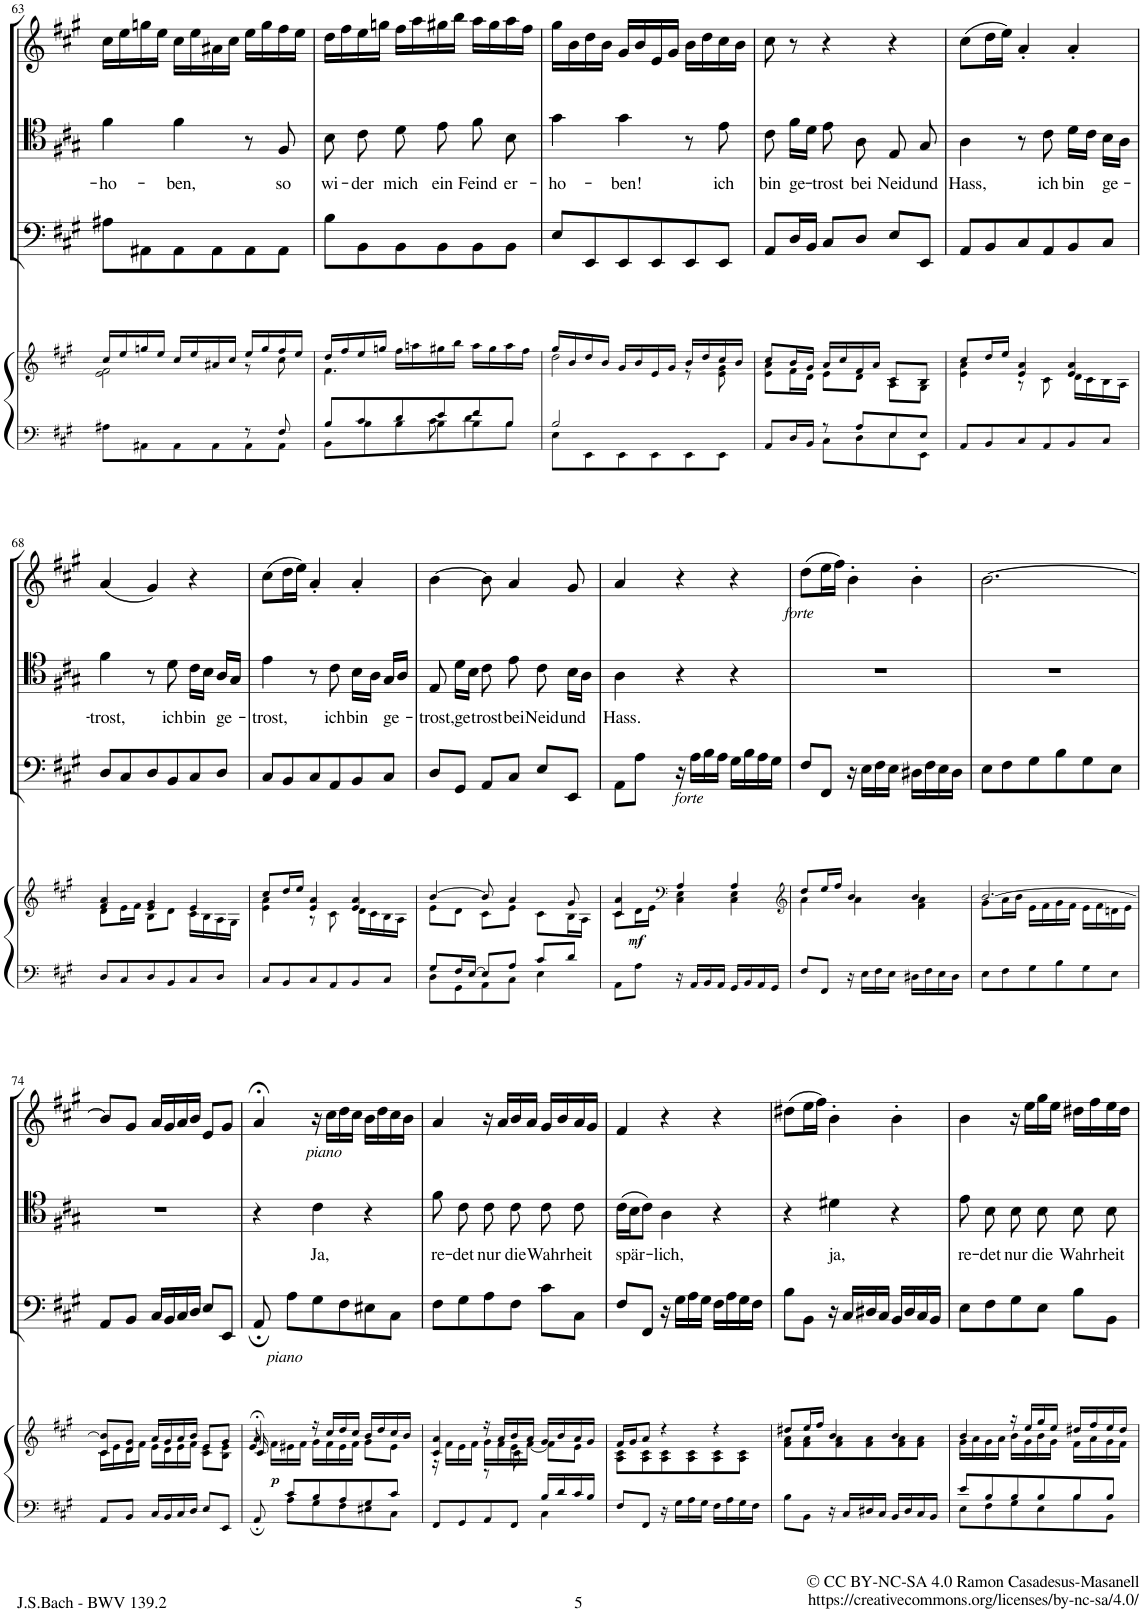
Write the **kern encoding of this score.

**kern	**kern	**dynam	**kern	**dynam	**kern	**text	**kern	**dynam
*part4	*part4	*part4	*part3	*part3	*part2	*part2	*part1	*part1
*staff5	*staff4	*staff4/5	*staff3	*staff3	*staff2	*staff2	*staff1	*staff1
*I"Piano reduction	*	*	*I"Continuo	*	*I"Tenore	*	*I"Violino I concertato	*
*I'Pno	*	*	*	*	*	*	*I'Vln	*
!!LO:PB:g=z
*clefF4	*clefG2	*	*clefF4	*	*clefC4	*	*clefG2	*
*k[f#c#g#]	*k[f#c#g#]	*	*k[f#c#g#]	*	*k[f#c#g#]	*	*k[f#c#g#]	*
*M3/4	*M3/4	*	*M3/4	*	*M3/4	*	*M3/4	*
=63	=63	=63	=63	=63	=63	=63	=63	=63
*^	*^	*	*	*	*	*	*	*
!	!	!	!	!	!	!	!	!LO:LY:b	!	!
2ryy	8A#X\L	16cc#/LL	2e\ 2f#\	.	8A#X\L	.	4f#\	-ho-	16cc#\LL	.
.	.	16ee/	.	.	.	.	.	.	16ee\	.
.	8AA#X\	16ggn/	.	.	8AA#X\	.	.	.	16ggn\	.
.	.	16ee/JJ	.	.	.	.	.	.	16ee\JJ	.
!	!	!	!	!	!	!	!	!LO:LY:b	!	!
.	8AA#\	16cc#/LL	.	.	8AA#\	.	4f#\	-ben,	16cc#\LL	.
.	.	16ee/	.	.	.	.	.	.	16ee\	.
.	8AA#\	16a#X/	.	.	8AA#\	.	.	.	16a#X\	.
.	.	16cc#/JJ	.	.	.	.	.	.	16cc#\JJ	.
8r	8AA#\	16ee/LL	8r	.	8AA#\	.	8r	.	16ee\LL	.
.	.	16gg/	.	.	.	.	.	.	16gg\	.
!	!	!	!	!	!	!	!	!LO:LY:b	!	!
8F#/	8AA#\J	16ff#/	8cc#\	.	8AA#\J	.	8F#/	so	16ff#\	.
.	.	16ee/JJ	.	.	.	.	.	.	16ee\JJ	.
=64	=64	=64	=64	=64	=64	=64	=64	=64	=64	=64
*	*^	*	*	*	*	*	*	*	*	*
!	!	!	!	!	!	!	!	!	!LO:LY:b	!	!
8B/L	8BB\L	4.ryy	16dd/LL	4.f#\	.	8B\L	.	8B\	wi-	16dd\LL	.
.	.	.	16ff#/	.	.	.	.	.	.	16ff#\	.
!	!	!	!	!	!	!	!	!	!LO:LY:b	!	!
8c#/	8B\	.	16ee/	.	.	8BB\	.	8c#\	-der	16ee\	.
.	.	.	16ggn/JJ	.	.	.	.	.	.	16ggn\JJ	.
!	!	!	!	!	!	!	!	!	!LO:LY:b	!	!
8d/	8B\	.	16ff#\LL	.	.	8BB\	.	8d\	mich	16ff#\LL	.
.	.	.	16aan\	.	.	.	.	.	.	16aa\	.
!	!	!	!	!	!	!	!	!	!LO:LY:b	!	!
8e/	8B\	8c#\	16gg#X\	4.ryy	.	8BB\	.	8e\	ein	16gg#X\	.
.	.	.	16bb\JJ	.	.	.	.	.	.	16bb\JJ	.
!	!	!	!	!	!	!	!	!	!LO:LY:b	!	!
8f#/	8B\	4d\	16aa\LL	.	.	8BB\	.	8f#\	Feind	16aa\LL	.
.	.	.	16gg#\	.	.	.	.	.	.	16gg#\	.
!	!	!	!	!	!	!	!	!	!LO:LY:b	!	!
8B/J	8B\J	.	16aa\	.	.	8BB\J	.	8B\	er-	16aa\	.
.	.	.	16ff#\JJ	.	.	.	.	.	.	16ff#\JJ	.
*	*v	*v	*	*	*	*	*	*	*	*	*
=65	=65	=65	=65	=65	=65	=65	=65	=65	=65	=65
!	!	!	!	!	!	!	!	!LO:LY:b	!	!
2B/	8E\L	16gg#/LL	2dd\	.	8E/L	.	4g#\	-ho-	16gg#\LL	.
.	.	16b/	.	.	.	.	.	.	16b\	.
.	8EE\	16dd/	.	.	8EE/	.	.	.	16dd\	.
.	.	16b/JJ	.	.	.	.	.	.	16b\JJ	.
!	!	!	!	!	!	!	!	!LO:LY:b	!	!
.	8EE\	16g#/LL	.	.	8EE/	.	4g#\	-ben!	16g#/LL	.
.	.	16b/	.	.	.	.	.	.	16b/	.
.	8EE\	16e/	.	.	8EE/	.	.	.	16e/	.
.	.	16g#/JJ	.	.	.	.	.	.	16g#/JJ	.
4ryy	8EE\	16b/LL	8r	.	8EE/	.	8r	.	16b\LL	.
.	.	16dd/	.	.	.	.	.	.	16dd\	.
!	!	!	!	!	!	!	!	!LO:LY:b	!	!
.	8EE\J	16cc#/	8e\ 8g#\	.	8EE/J	.	8e\	ich	16cc#\	.
.	.	16b/JJ	.	.	.	.	.	.	16b\JJ	.
=66	=66	=66	=66	=66	=66	=66	=66	=66	=66	=66
!	!	!	!	!	!	!	!	!LO:LY:b	!	!
4ryy	8AA/L	8cc#/L	8e\ 8a\L	.	8AA/L	.	8c#\	bin	8cc#\	.
!	!	!	!	!	!	!	!	!LO:LY:b	!	!
.	16D/L	16b/L	16f#\L	.	16D/L	.	16f#\LL	ge-	8r	.
.	16BB/JJ	16g#/JJ	16d\JJ	.	16BB/JJ	.	16d\JJ	.	.	.
!	!	!	!	!	!	!	!	!LO:LY:b	!	!
8r	8C#\L	16a/LL	8e\L	.	8C#/L	.	8e\	-trost	4r	.
.	.	16cc#/	.	.	.	.	.	.	.	.
!	!	!	!	!	!	!	!	!LO:LY:b	!	!
8A/L	8D\	16f#/	8d\J	.	8D/J	.	8A\	bei	.	.
.	.	16a/JJ	.	.	.	.	.	.	.	.
!	!	!	!	!	!	!	!	!LO:LY:b	!	!
8E/	8E\	8c#/L	8A\L	.	8E/L	.	8E/	Neid	4r	.
!	!	!	!	!	!	!	!	!LO:LY:b	!	!
8E/J	8EE\J	8B/J	8G#\J	.	8EE/J	.	8G#/	und	.	.
=67	=67	=67	=67	=67	=67	=67	=67	=67	=67	=67
!	!	!	!	!	!	!	!	!LO:LY:b	!	!
*v	*v	*	*	*	*	*	*	*	*	*
8AA/L	8cc#/L	4e\ 4a\	.	8AA/L	.	4A\	Hass,	(8cc#\L	.
8BB/	16dd/L	.	.	8BB/	.	.	.	16dd\L	.
.	16ee/JJ	.	.	.	.	.	.	16ee\JJ)	.
8C#/	4e/ 4a/	8r	.	8C#/	.	8r	.	4a'/	.
!	!	!	!	!	!	!	!LO:LY:b	!	!
8AA/	.	8c#\	.	8AA/	.	8c#\	ich	.	.
!	!	!	!	!	!	!	!LO:LY:b	!	!
8BB/	4e/ 4a/	16d\LL	.	8BB/	.	16d\LL	bin	4a'/	.
.	.	16c#\	.	.	.	16c#\JJ	.	.	.
!	!	!	!	!	!	!	!LO:LY:b	!	!
8C#/J	.	16B\	.	8C#/J	.	16B\LL	ge-	.	.
.	.	16A\JJ	.	.	.	16A\JJ	.	.	.
!!LO:LB:g=z
=68	=68	=68	=68	=68	=68	=68	=68	=68	=68
!	!	!	!	!	!	!	!LO:LY:b	!	!
8D/L	4f#/ 4a/	8d\L	.	8D/L	.	4f#\	-trost,	(4a/	.
8C#/	.	16e\L	.	8C#/	.	.	.	.	.
.	.	16f#\JJ	.	.	.	.	.	.	.
8D/	4e/ 4g#/	8B\L	.	8D/	.	8r	.	4g#/)	.
!	!	!	!	!	!	!	!LO:LY:b	!	!
8BB/	.	8d\J	.	8BB/	.	8d\	ich	.	.
!	!	!	!	!	!	!	!LO:LY:b	!	!
8C#/	4e/	16c#\LL	.	8C#/	.	16c#\LL	bin	4r	.
.	.	16B\	.	.	.	16B\JJ	.	.	.
!	!	!	!	!	!	!	!LO:LY:b	!	!
8D/J	.	16A\	.	8D/J	.	16A/LL	ge-	.	.
.	.	16G#\JJ	.	.	.	16G#/JJ	.	.	.
=69	=69	=69	=69	=69	=69	=69	=69	=69	=69
!	!	!	!	!	!	!	!LO:LY:b	!	!
8C#/L	8cc#/L	4e\ 4a\	.	8C#/L	.	4e\	-trost,	(8cc#\L	.
8BB/	16dd/L	.	.	8BB/	.	.	.	16dd\L	.
.	16ee/JJ	.	.	.	.	.	.	16ee\JJ)	.
8C#/	4e/ 4a/	8r	.	8C#/	.	8r	.	4a'/	.
!	!	!	!	!	!	!	!LO:LY:b	!	!
8AA/	.	8c#\	.	8AA/	.	8c#\	ich	.	.
!	!	!	!	!	!	!	!LO:LY:b	!	!
8BB/	4e/ 4a/	16d\LL	.	8BB/	.	16B\LL	bin	4a'/	.
.	.	16c#\	.	.	.	16A\JJ	.	.	.
!	!	!	!	!	!	!	!LO:LY:b	!	!
8C#/J	.	16B\	.	8C#/J	.	16G#/LL	ge-	.	.
.	.	16A\JJ	.	.	.	16A/JJ	.	.	.
=70	=70	=70	=70	=70	=70	=70	=70	=70	=70
*^	*	*	*	*	*	*	*	*	*
!	!	!	!	!	!	!	!	!LO:LY:b	!	!
8G#/L	8D\L	[4b/	8e\L	.	8D/L	.	8E/	-trost,	[4b\	.
!	!	!	!	!	!	!	!	!LO:LY:b	!	!
16F#/L	8GG#\	.	8d\J	.	8GG#/J	.	16d\LL	ge-	.	.
[16E/JJ	.	.	.	.	.	.	16B\JJ	.	.	.
!	!	!	!	!	!	!	!	!LO:LY:b	!	!
8E/L]	8AA\	8b/]	8c#\L	.	8AA/L	.	8c#\	-trost	8b\]	.
!	!	!	!	!	!	!	!	!LO:LY:b	!	!
8A/J	8C#\J	4a/	8e\J	.	8C#/J	.	8e\	bei	4a/	.
!	!	!	!	!	!	!	!	!LO:LY:b	!	!
8c#/L	4E\	.	8c#\L	.	8E/L	.	8c#\	Neid	.	.
!	!	!	!	!	!	!	!	!LO:LY:b	!	!
8d/J	.	8g#/	16B\L	.	8EE/J	.	16B\LL	und	8g#/	.
.	.	.	16A\JJ	.	.	.	16A\JJ	.	.	.
*v	*v	*	*	*	*	*	*	*	*	*
=71	=71	=71	=71	=71	=71	=71	=71	=71	=71
!	!	!	!	!	!	!	!LO:LY:b	!	!
8AA\L	4c#/ 4a/	8c#\L	.	8AA\L	.	4A\	Hass.	4a/	.
!	!	!	!LO:DY:b	!	!	!	!	!	!
8A\J	.	16d\L	mf	8A\J	.	.	.	.	.
.	.	16e\JJ	.	.	.	.	.	.	.
*	*clefF4	*	*	*	*	*	*	*	*
16r	4A/	4C#\ 4E\	.	16r	.	4r	.	4r	.
!	!	!	!	!	!LO:DY:b	!	!	!	!
16AA/LL	.	.	.	16A\LL	other-dynamics	.	.	.	.
16BB/	.	.	.	16B\	.	.	.	.	.
16AA/JJ	.	.	.	16A\JJ	.	.	.	.	.
16GG#/LL	4A/	4C#\ 4E\	.	16G#\LL	.	4r	.	4r	.
16BB/	.	.	.	16B\	.	.	.	.	.
16AA/	.	.	.	16A\	.	.	.	.	.
16GG#/JJ	.	.	.	16G#\JJ	.	.	.	.	.
=72	=72	=72	=72	=72	=72	=72	=72	=72	=72
*	*clefG2	*	*	*	*	*	*	*	*
!	!	!	!	!	!	!	!	!	!LO:DY:b
8F#/L	8dd/L	4a\	.	8F#/L	.	2.r	.	(8dd\L	other-dynamics
8FF#/J	16ee/L	.	.	8FF#/J	.	.	.	16ee\L	.
.	16ff#/JJ	.	.	.	.	.	.	16ff#\JJ)	.
16r	4b/	4a\	.	16r	.	.	.	4b'\	.
16E\LL	.	.	.	16E\LL	.	.	.	.	.
16F#\	.	.	.	16F#\	.	.	.	.	.
16E\JJ	.	.	.	16E\JJ	.	.	.	.	.
16D#X\LL	4b/	4f#\ 4a\	.	16D#X\LL	.	.	.	4b'\	.
16F#\	.	.	.	16F#\	.	.	.	.	.
16E\	.	.	.	16E\	.	.	.	.	.
16D#\JJ	.	.	.	16D#\JJ	.	.	.	.	.
=73	=73	=73	=73	=73	=73	=73	=73	=73	=73
8E\L	[2.b/	8g#\L	.	8E\L	.	2.r	.	[2.b\	.
8F#\	.	16a\L	.	8F#\	.	.	.	.	.
.	.	16b\JJ	.	.	.	.	.	.	.
8G#\	.	16e\LL	.	8G#\	.	.	.	.	.
.	.	16f#\	.	.	.	.	.	.	.
8B\	.	16g#\	.	8B\	.	.	.	.	.
.	.	16f#\JJ	.	.	.	.	.	.	.
8G#\	.	16e\LL	.	8G#\	.	.	.	.	.
.	.	16f#\	.	.	.	.	.	.	.
8E\J	.	16dn\	.	8E\J	.	.	.	.	.
.	.	16e\JJ	.	.	.	.	.	.	.
!!LO:LB:g=z
=74	=74	=74	=74	=74	=74	=74	=74	=74	=74
8AA/L	8c#/ 8b/]L	16c#\LL	.	8AA/L	.	2.r	.	8b/L]	.
.	.	16e\	.	.	.	.	.	.	.
8BB/J	8d/ 8g#/J	16d\	.	8BB/J	.	.	.	8g#/J	.
.	.	16f#\JJ	.	.	.	.	.	.	.
16C#/LL	16a/LL	16e\LL	.	16C#/LL	.	.	.	16a/LL	.
16BB/	16g#/	16d\	.	16BB/	.	.	.	16g#/	.
16C#/	16a/	16e\	.	16C#/	.	.	.	16a/	.
16D/JJ	16b/JJ	16f#\JJ	.	16D/JJ	.	.	.	16b/JJ	.
8E/L	8e/L	8c#\ 8e\L	.	8E/L	.	.	.	8e/L	.
8EE/J	8g#/J	8B\ 8e\J	.	8EE/J	.	.	.	8g#/J	.
=75	=75	=75	=75	=75	=75	=75	=75	=75	=75
*^	*	*^	*	*	*	*	*	*	*
8ryy	8AA;/	4a;</	16c#/	8e/	.	8AA;/	.	4r	.	4a;</	.
!	!	!	!	!	!LO:DY:b	!	!	!	!	!	!
.	.	.	16f#\LL	.	p	.	.	.	.	.	.
!	!	!	!	!	!	!	!LO:DY:b	!	!	!	!
8c#/L	8A\L	.	16e#X\	2ryy	.	8A\L	other-dynamics	.	.	.	.
.	.	.	16f#\JJ	.	.	.	.	.	.	.	.
!	!	!	!	!	!	!	!	!	!LO:LY:b	!	!
8B/	8G#\	16r	16g#\LL	.	.	8G#\	.	4c#\	Ja,	16r	.
!	!	!	!	!	!	!	!	!	!	!	!LO:DY:b
.	.	16cc#/LL	16f#\	.	.	.	.	.	.	16cc#\LL	other-dynamics
8A/	8F#\	16dd/	16e#\	.	.	8F#\	.	.	.	16dd\	.
.	.	16cc#/JJ	16f#\JJ	.	.	.	.	.	.	16cc#\JJ	.
8G#/	8E#X\	16b/LL	8g#\L	.	.	8E#X\	.	4r	.	16b\LL	.
.	.	16dd/	.	.	.	.	.	.	.	16dd\	.
8c#/J	8C#\J	16cc#/	8e#\J	8ryy	.	8C#\J	.	.	.	16cc#\	.
.	.	16b/JJ	.	.	.	.	.	.	.	16b\JJ	.
=76	=76	=76	=76	=76	=76	=76	=76	=76	=76	=76	=76
!	!	!	!	!	!	!	!	!	!LO:LY:b	!	!
8FF#/L	2ryy	4c#/ 4a/	16r	4ryy	.	8F#\L	.	8f#\	re-	4a/	.
.	.	.	16f#\LL	.	.	.	.	.	.	.	.
!	!	!	!	!	!	!	!	!	!LO:LY:b	!	!
8GG#/	.	.	16e\	.	.	8G#\	.	8c#\	-det	.	.
.	.	.	16f#\JJ	.	.	.	.	.	.	.	.
!	!	!	!	!	!	!	!	!	!LO:LY:b	!	!
8AA/	.	16r	16g#\LL	8r	.	8A\	.	8c#\	nur	16r	.
.	.	16a/LL	16f#\	.	.	.	.	.	.	16a/LL	.
!	!	!	!	!	!	!	!	!	!LO:LY:b	!	!
8FF#/J	.	16b/	16e\	8c#\	.	8F#\J	.	8c#\	die	16b/	.
.	.	16a/JJ	[16f#\JJ	.	.	.	.	.	.	16a/JJ	.
!	!	!	!	!	!	!	!	!	!LO:LY:b	!	!
16B/LL	4C#\	16g#/LL	8f#\L]	4ryy	.	8c#\L	.	8c#\	Wahr-	16g#/LL	.
16d/	.	16b/	.	.	.	.	.	.	.	16b/	.
!	!	!	!	!	!	!	!	!	!LO:LY:b	!	!
16c#/	.	16a/	8e\J	.	.	8C#\J	.	8c#\	-heit	16a/	.
16B/JJ	.	16g#/JJ	.	.	.	.	.	.	.	16g#/JJ	.
*v	*v	*	*	*	*	*	*	*	*	*	*
*	*	*v	*v	*	*	*	*	*	*	*
=77	=77	=77	=77	=77	=77	=77	=77	=77	=77
!	!	!	!	!	!	!	!LO:LY:b	!	!
8F#/L	16f#/LL	8A\ 8c#\L	.	8F#/L	.	(16c#\LL	spär-	4f#/	.
.	16g#/J	.	.	.	.	16B\J	.	.	.
8FF#/J	8a/J	8A\ 8c#\	.	8FF#/J	.	8c#\J)	.	.	.
!	!	!	!	!	!	!	!LO:LY:b	!	!
16r	4r	8A\ 8c#\	.	16r	.	4A\	-lich,	4r	.
16G#\LL	.	.	.	16G#\LL	.	.	.	.	.
16A\	.	8A\ 8c#\	.	16A\	.	.	.	.	.
16G#\JJ	.	.	.	16G#\JJ	.	.	.	.	.
16F#\LL	4r	8A\ 8c#\	.	16F#\LL	.	4r	.	4r	.
16A\	.	.	.	16A\	.	.	.	.	.
16G#\	.	8A\ 8c#\J	.	16G#\	.	.	.	.	.
16F#\JJ	.	.	.	16F#\JJ	.	.	.	.	.
=78	=78	=78	=78	=78	=78	=78	=78	=78	=78
8B\L	8dd#X/L	8f#\ 8a\L	.	8B\L	.	4r	.	(8dd#X\L	.
8BB\J	16ee/L	8f#\ 8a\	.	8BB\J	.	.	.	16ee\L	.
.	16ff#/JJ	.	.	.	.	.	.	16ff#\JJ)	.
!	!	!	!	!	!	!	!LO:LY:b	!	!
16r	4b/	8f#\ 8a\	.	16r	.	4d#X\	ja,	4b'\	.
16C#/LL	.	.	.	16C#/LL	.	.	.	.	.
16D#X/	.	8f#\ 8a\	.	16D#X/	.	.	.	.	.
16C#/JJ	.	.	.	16C#/JJ	.	.	.	.	.
16BB/LL	4b/	8f#\ 8a\	.	16BB/LL	.	4r	.	4b'\	.
16D#/	.	.	.	16D#/	.	.	.	.	.
16C#/	.	8f#\ 8a\J	.	16C#/	.	.	.	.	.
16BB/JJ	.	.	.	16BB/JJ	.	.	.	.	.
=79	=79	=79	=79	=79	=79	=79	=79	=79	=79
*^	*	*	*	*	*	*	*	*	*
!	!	!	!	!	!	!	!	!LO:LY:b	!	!
8e/L	8E\L	4b/	16g#\LL	.	8E\L	.	8e\	re-	4b\	.
.	.	.	16a\	.	.	.	.	.	.	.
!	!	!	!	!	!	!	!	!LO:LY:b	!	!
8B/	8F#\	.	16g#\	.	8F#\	.	8B\	-det	.	.
.	.	.	16a\JJ	.	.	.	.	.	.	.
!	!	!	!	!	!	!	!	!LO:LY:b	!	!
8B/	8G#\	16r	16b\LL	.	8G#\	.	8B\	nur	16r	.
.	.	16ee/LL	16g#\	.	.	.	.	.	16ee\LL	.
!	!	!	!	!	!	!	!	!LO:LY:b	!	!
8B/	8E\	16gg#/	16b\	.	8E\J	.	8B\	die	16gg#\	.
.	.	16ee/JJ	16g#\JJ	.	.	.	.	.	16ee\JJ	.
!	!	!	!	!	!	!	!	!LO:LY:b	!	!
8B/	8B\	16dd#X/LL	16f#\LL	.	8B\L	.	8B\	Wahr-	16dd#X\LL	.
.	.	16ff#/	16a\	.	.	.	.	.	16ff#\	.
!	!	!	!	!	!	!	!	!LO:LY:b	!	!
8B/J	8BB\J	16ee/	16g#\	.	8BB\J	.	8B\	-heit	16ee\	.
.	.	16dd#/JJ	16f#\JJ	.	.	.	.	.	16dd#\JJ	.
*v	*v	*	*	*	*	*	*	*	*	*
*	*v	*v	*	*	*	*	*	*	*
=	=	=	=	=	=	=	=	=
*-	*-	*-	*-	*-	*-	*-	*-	*-
